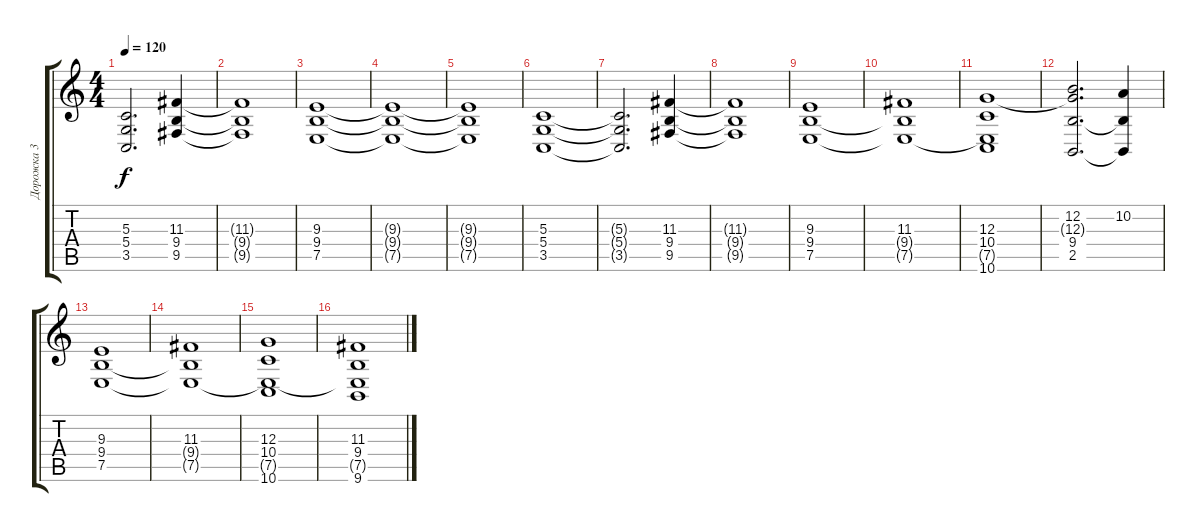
\track ("Дорожка 3" "Дорожка 3") {instrument stringensemble2}
\staff {score tabs}
\tuning (E4 B3 G3 D3 A2 D2) {hide}
\ts (4 4)
\tempo 120
\clef g2
\ks c
(5.3{t} 5.4{t} 3.5{t}).2{d dy f} (11.3 9.4 9.5).4 |
(11.3{t} 9.4{t} 9.5{t}).1 |
(9.3 9.4 7.5).1 |
(9.3{t} 9.4{t} 7.5{t}).1 |
(9.3{t} 9.4{t} 7.5{t}).1 |
(5.3 5.4 3.5).1 |
(5.3{t} 5.4{t} 3.5{t}).2{d} (11.3 9.4 9.5).4 |
(11.3{t} 9.4{t} 9.5{t}).1 |
(9.3 9.4 7.5).1 |
(11.3 9.4{t} 7.5{t}).1 |
(12.3 10.4 7.5{t} 10.6).1 |
(12.2 12.3{t} 9.4 2.5).2{d} (10.2 9.4{t} 2.5{t}).4 |
(9.3 9.4 7.5).1 |
(11.3 9.4{t} 7.5{t}).1 |
(12.3 10.4 7.5{t} 10.6).1 |
(11.3 9.4 7.5{t} 9.6).1
